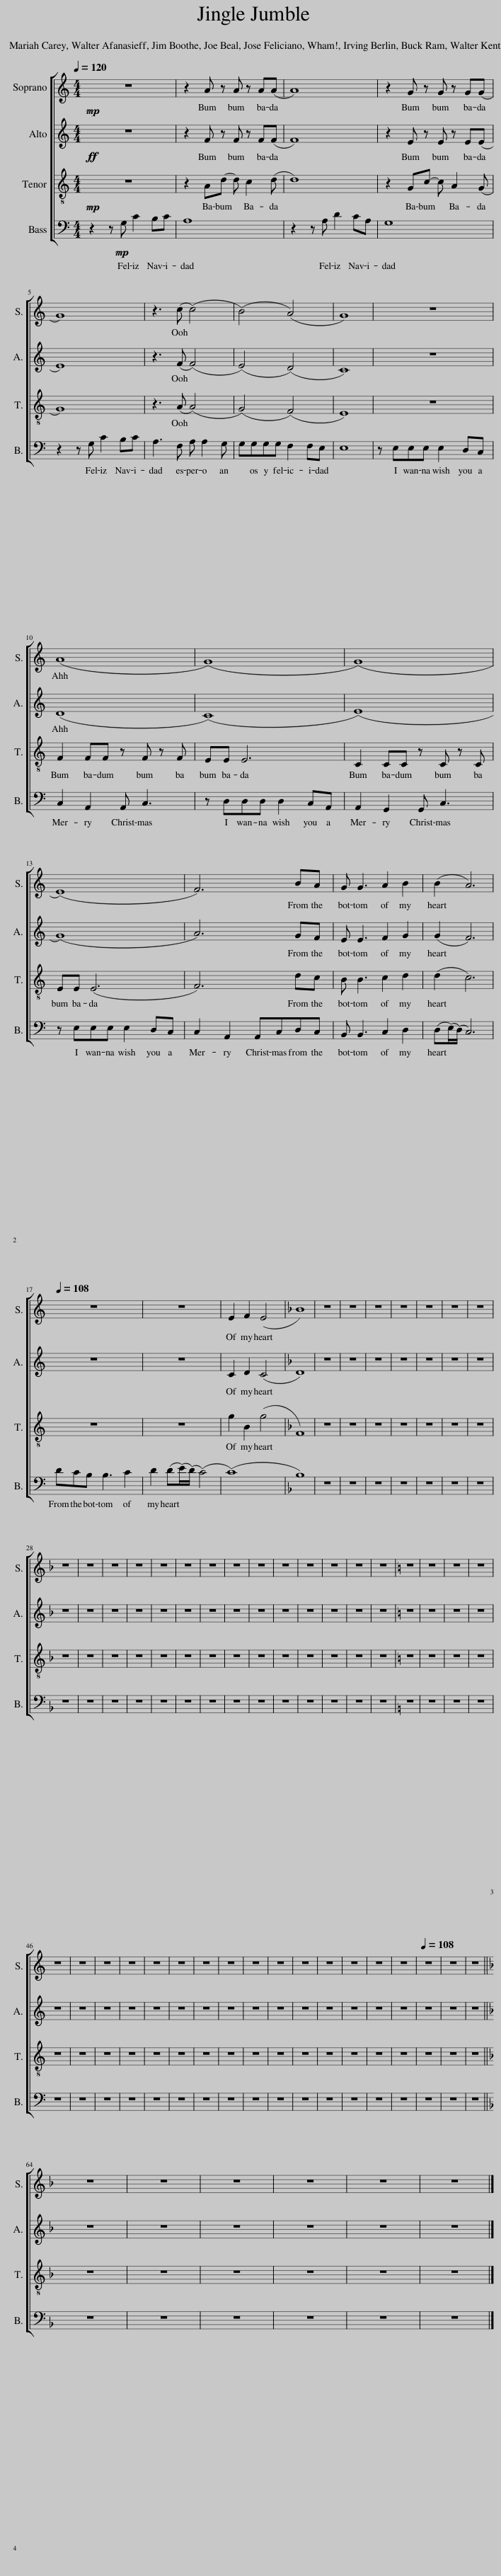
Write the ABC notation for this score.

X:1
%%score [ 1 2 3 4 ]
L:1/8
Q:1/4=120
M:4/4
I:linebreak $
K:C
V:1 treble
V:2 treble
V:3 treble-8
V:4 bass
V:1
!mp! z8 | z2 A z A z A(A | A8) | z2 G z G z G(G |$ G8) | %5
 z3 (c (c4) | (B4) (A4) | G8) | z8 |$ (A8 | %10
 (G8) | (G8) |$ (E8) | F6) BA | G G3 A2 B2 | %15
 (B2 A6) |$[Q:1/4=108] z8 | z8 | E2 F2 (E4 |[K:F] B8) | %20
 z8 | z8 | z8 | z8 | z8 | %25
 z8 | z8 |$ z8 | z8 | z8 | %30
 z8 | z8 | z8 | z8 | z8 | %35
 z8 | z8 | z8 | z8 | z8 | %40
 z8 |[K:C] z8 | z8 | z8 | z8 |$ %45
 z8 | z8 | z8 | z8 | z8 | %50
 z8 | z8 | z8 | z8 | z8 | %55
 z8 | z8 | z8 | z8 | z8 | %60
[Q:1/4=108] z8 | z8 | z8 ||$[K:F] z8 | z8 | %65
 z8 | z8 | z8 | z8 |] %69
V:2
!ff! z8 | z2 F z F z F(F | F8) | z2 E z E z E(E |$ E8) | %5
 z3 (F (F4) | (E4) (D4) | C8) | z8 |$ (D8 | %10
 (C8) | (E8) |$ (G8) | A6) GF | E E3 F2 G2 | %15
 (G2 F6) |$ z8 | z8 | C2 D2 (C4 |[K:F] D8) | %20
 z8 | z8 | z8 | z8 | z8 | %25
 z8 | z8 |$ z8 | z8 | z8 | %30
 z8 | z8 | z8 | z8 | z8 | %35
 z8 | z8 | z8 | z8 | z8 | %40
 z8 |[K:C] z8 | z8 | z8 | z8 |$ %45
 z8 | z8 | z8 | z8 | z8 | %50
 z8 | z8 | z8 | z8 | z8 | %55
 z8 | z8 | z8 | z8 | z8 | %60
 z8 | z8 | z8 ||$[K:F] z8 | z8 | %65
 z8 | z8 | z8 | z8 |] %69
V:3
!mp! z8 | z2 Ad- d c2 (d | d8) | z2 Gc- c A2 (G |$ G8) | %5
 z3 (A (A4) | (G4) (F4) | E8) | z8 |$ F2 FF z F z F | %10
 EE E6 | C2 CC z C z C |$ EE (E6 | F6) dc | B B3 c2 d2 | %15
 (d2 c6) |$ z8 | z8 | g2 B2 (g4 |[K:F] F8) | %20
 z8 | z8 | z8 | z8 | z8 | %25
 z8 | z8 |$ z8 | z8 | z8 | %30
 z8 | z8 | z8 | z8 | z8 | %35
 z8 | z8 | z8 | z8 | z8 | %40
 z8 |[K:C] z8 | z8 | z8 | z8 |$ %45
 z8 | z8 | z8 | z8 | z8 | %50
 z8 | z8 | z8 | z8 | z8 | %55
 z8 | z8 | z8 | z8 | z8 | %60
 z8 | z8 | z8 ||$[K:F] z8 | z8 | %65
 z8 | z8 | z8 | z8 |] %69
V:4
 z2 z!mp! G, C2 B,C | A,8 | z2 z A, D2 CA, | G,8 |$ z2 z G, C2 B,C | %5
 A,3 F, A, A,2 G, | G,G,G,G, F,2 F,E, | E,8 | z E,E,E, E,2 D,C, |$ C,2 A,,2 A,, C,3 | %10
 z D,D,D, D,2 C,A,, | A,,2 G,,2 G,, C,3 |$ z E,E,E, E,2 D,C, | C,2 A,,2 A,,C,D,C, | B,, B,,3 C,2 D,2 | %15
 (D,(E,/)(D,/) C,6) |$ DCB, B,3 C2 | D2 (D(E/)(D/) (C4) | (C8) |[K:F] B,8) | %20
 z8 | z8 | z8 | z8 | z8 | %25
 z8 | z8 |$ z8 | z8 | z8 | %30
 z8 | z8 | z8 | z8 | z8 | %35
 z8 | z8 | z8 | z8 | z8 | %40
 z8 |[K:C] z8 | z8 | z8 | z8 |$ %45
 z8 | z8 | z8 | z8 | z8 | %50
 z8 | z8 | z8 | z8 | z8 | %55
 z8 | z8 | z8 | z8 | z8 | %60
 z8 | z8 | z8 ||$[K:F] z8 | z8 | %65
 z8 | z8 | z8 | z8 |] %69
